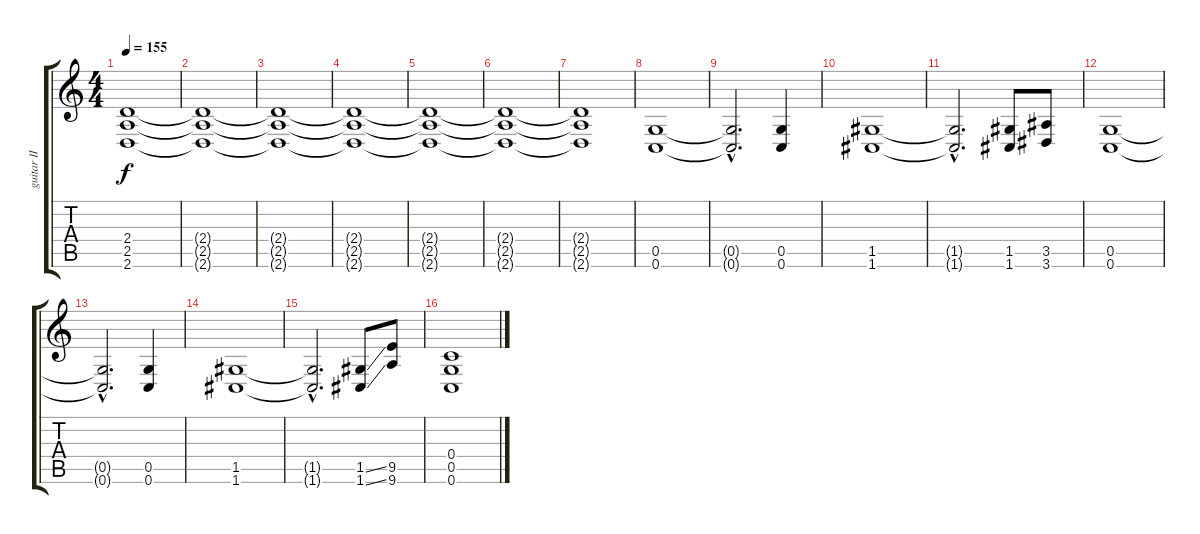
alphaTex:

\track ("guitar II" "guitar II") {instrument distortionguitar}
\staff {score tabs}
\tuning (D4 A3 F3 C3 G2 C2) {hide}
\ts (4 4)
\tempo 155
\clef g2
\ks c
(2.4{t} 2.5{t} 2.6{t}).1{dy f} |
(2.4{t} 2.5{t} 2.6{t}).1 |
(2.4{t} 2.5{t} 2.6{t}).1 |
(2.4{t} 2.5{t} 2.6{t}).1 |
(2.4{t} 2.5{t} 2.6{t}).1{volume 8} |
(2.4{t} 2.5{t} 2.6{t}).1 |
(2.4{t} 2.5{t} 2.6{t}).1 |
(0.5 0.6).1{volume 13} |
(0.5{hac t} 0.6{hac t}).2{d} (0.5 0.6).4 |
(1.5 1.6).1 |
(1.5{hac t} 1.6{hac t}).2{d} (1.5 1.6).8 (3.5 3.6).8 |
(0.5 0.6).1 |
(0.5{hac t} 0.6{hac t}).2{d} (0.5 0.6).4 |
(1.5 1.6).1 |
(1.5{hac t} 1.6{hac t}).2{d} (1.5{ss} 1.6{ss}).8 (9.5 9.6).8 |
(0.4 0.5 0.6).1
